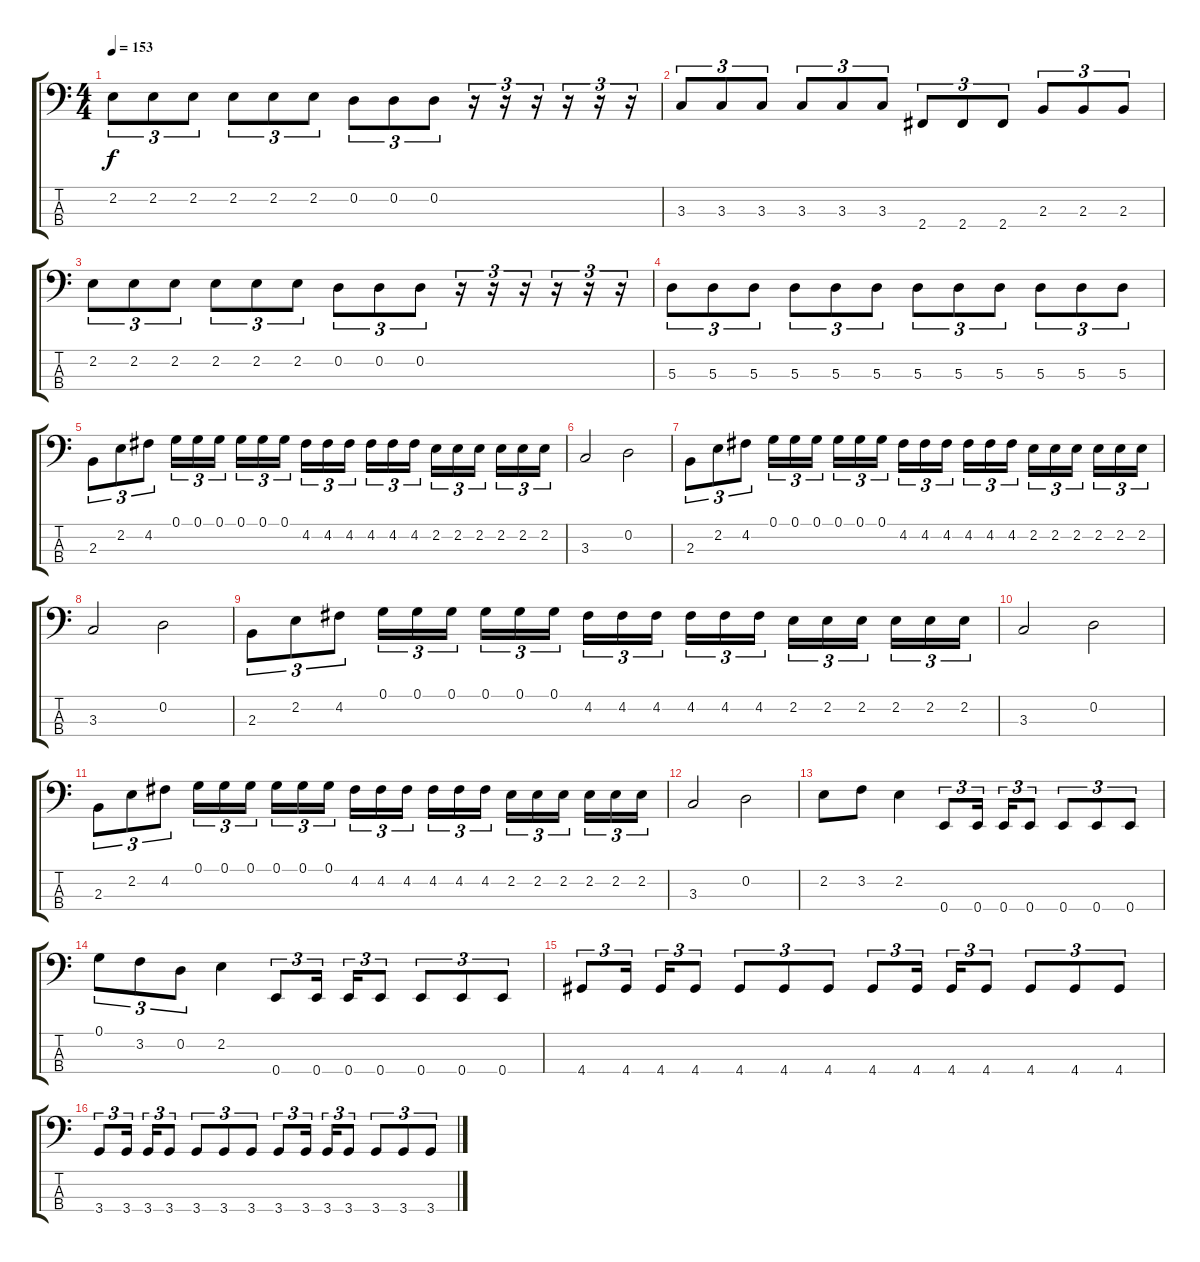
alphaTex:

\track "" {instrument electricbasspick}
\staff {score tabs}
\tuning (G2 D2 A1 E1) {hide}
\ts (4 4)
\tempo 153
\clef f4
\ks c
2.2.8{tu (3 2) dy f} 2.2.8{tu (3 2)} 2.2.8{tu (3 2)} 2.2.8{tu (3 2)} 2.2.8{tu (3 2)} 2.2.8{tu (3 2)} 0.2.8{tu (3 2)} 0.2.8{tu (3 2)} 0.2.8{tu (3 2)} r.16{tu (3 2)} r.16{tu (3 2)} r.16{tu (3 2)} r.16{tu (3 2)} r.16{tu (3 2)} r.16{tu (3 2)} |
3.3.8{tu (3 2)} 3.3.8{tu (3 2)} 3.3.8{tu (3 2)} 3.3.8{tu (3 2)} 3.3.8{tu (3 2)} 3.3.8{tu (3 2)} 2.4.8{tu (3 2)} 2.4.8{tu (3 2)} 2.4.8{tu (3 2)} 2.3.8{tu (3 2)} 2.3.8{tu (3 2)} 2.3.8{tu (3 2)} |
2.2.8{tu (3 2)} 2.2.8{tu (3 2)} 2.2.8{tu (3 2)} 2.2.8{tu (3 2)} 2.2.8{tu (3 2)} 2.2.8{tu (3 2)} 0.2.8{tu (3 2)} 0.2.8{tu (3 2)} 0.2.8{tu (3 2)} r.16{tu (3 2)} r.16{tu (3 2)} r.16{tu (3 2)} r.16{tu (3 2)} r.16{tu (3 2)} r.16{tu (3 2)} |
5.3.8{tu (3 2)} 5.3.8{tu (3 2)} 5.3.8{tu (3 2)} 5.3.8{tu (3 2)} 5.3.8{tu (3 2)} 5.3.8{tu (3 2)} 5.3.8{tu (3 2)} 5.3.8{tu (3 2)} 5.3.8{tu (3 2)} 5.3.8{tu (3 2)} 5.3.8{tu (3 2)} 5.3.8{tu (3 2)} |
\section ("" "")
2.3.8{tu (3 2)} 2.2.8{tu (3 2)} 4.2.8{tu (3 2)} 0.1.16{tu (3 2)} 0.1.16{tu (3 2)} 0.1.16{tu (3 2)} 0.1.16{tu (3 2)} 0.1.16{tu (3 2)} 0.1.16{tu (3 2)} 4.2.16{tu (3 2)} 4.2.16{tu (3 2)} 4.2.16{tu (3 2)} 4.2.16{tu (3 2)} 4.2.16{tu (3 2)} 4.2.16{tu (3 2)} 2.2.16{tu (3 2)} 2.2.16{tu (3 2)} 2.2.16{tu (3 2)} 2.2.16{tu (3 2)} 2.2.16{tu (3 2)} 2.2.16{tu (3 2)} |
3.3.2 0.2.2 |
2.3.8{tu (3 2)} 2.2.8{tu (3 2)} 4.2.8{tu (3 2)} 0.1.16{tu (3 2)} 0.1.16{tu (3 2)} 0.1.16{tu (3 2)} 0.1.16{tu (3 2)} 0.1.16{tu (3 2)} 0.1.16{tu (3 2)} 4.2.16{tu (3 2)} 4.2.16{tu (3 2)} 4.2.16{tu (3 2)} 4.2.16{tu (3 2)} 4.2.16{tu (3 2)} 4.2.16{tu (3 2)} 2.2.16{tu (3 2)} 2.2.16{tu (3 2)} 2.2.16{tu (3 2)} 2.2.16{tu (3 2)} 2.2.16{tu (3 2)} 2.2.16{tu (3 2)} |
3.3.2 0.2.2 |
2.3.8{tu (3 2)} 2.2.8{tu (3 2)} 4.2.8{tu (3 2)} 0.1.16{tu (3 2)} 0.1.16{tu (3 2)} 0.1.16{tu (3 2)} 0.1.16{tu (3 2)} 0.1.16{tu (3 2)} 0.1.16{tu (3 2)} 4.2.16{tu (3 2)} 4.2.16{tu (3 2)} 4.2.16{tu (3 2)} 4.2.16{tu (3 2)} 4.2.16{tu (3 2)} 4.2.16{tu (3 2)} 2.2.16{tu (3 2)} 2.2.16{tu (3 2)} 2.2.16{tu (3 2)} 2.2.16{tu (3 2)} 2.2.16{tu (3 2)} 2.2.16{tu (3 2)} |
3.3.2 0.2.2 |
2.3.8{tu (3 2)} 2.2.8{tu (3 2)} 4.2.8{tu (3 2)} 0.1.16{tu (3 2)} 0.1.16{tu (3 2)} 0.1.16{tu (3 2)} 0.1.16{tu (3 2)} 0.1.16{tu (3 2)} 0.1.16{tu (3 2)} 4.2.16{tu (3 2)} 4.2.16{tu (3 2)} 4.2.16{tu (3 2)} 4.2.16{tu (3 2)} 4.2.16{tu (3 2)} 4.2.16{tu (3 2)} 2.2.16{tu (3 2)} 2.2.16{tu (3 2)} 2.2.16{tu (3 2)} 2.2.16{tu (3 2)} 2.2.16{tu (3 2)} 2.2.16{tu (3 2)} |
3.3.2 0.2.2 |
\section ("" "")
2.2.8 3.2.8 2.2.4 0.4.8{tu (3 2)} 0.4.16{tu (3 2)} 0.4.16{tu (3 2)} 0.4.8{tu (3 2)} 0.4.8{tu (3 2)} 0.4.8{tu (3 2)} 0.4.8{tu (3 2)} |
0.1.8{tu (3 2)} 3.2.8{tu (3 2)} 0.2.8{tu (3 2)} 2.2.4 0.4.8{tu (3 2)} 0.4.16{tu (3 2)} 0.4.16{tu (3 2)} 0.4.8{tu (3 2)} 0.4.8{tu (3 2)} 0.4.8{tu (3 2)} 0.4.8{tu (3 2)} |
4.4.8{tu (3 2)} 4.4.16{tu (3 2)} 4.4.16{tu (3 2)} 4.4.8{tu (3 2)} 4.4.8{tu (3 2)} 4.4.8{tu (3 2)} 4.4.8{tu (3 2)} 4.4.8{tu (3 2)} 4.4.16{tu (3 2)} 4.4.16{tu (3 2)} 4.4.8{tu (3 2)} 4.4.8{tu (3 2)} 4.4.8{tu (3 2)} 4.4.8{tu (3 2)} |
3.4.8{tu (3 2)} 3.4.16{tu (3 2)} 3.4.16{tu (3 2)} 3.4.8{tu (3 2)} 3.4.8{tu (3 2)} 3.4.8{tu (3 2)} 3.4.8{tu (3 2)} 3.4.8{tu (3 2)} 3.4.16{tu (3 2)} 3.4.16{tu (3 2)} 3.4.8{tu (3 2)} 3.4.8{tu (3 2)} 3.4.8{tu (3 2)} 3.4.8{tu (3 2)}
